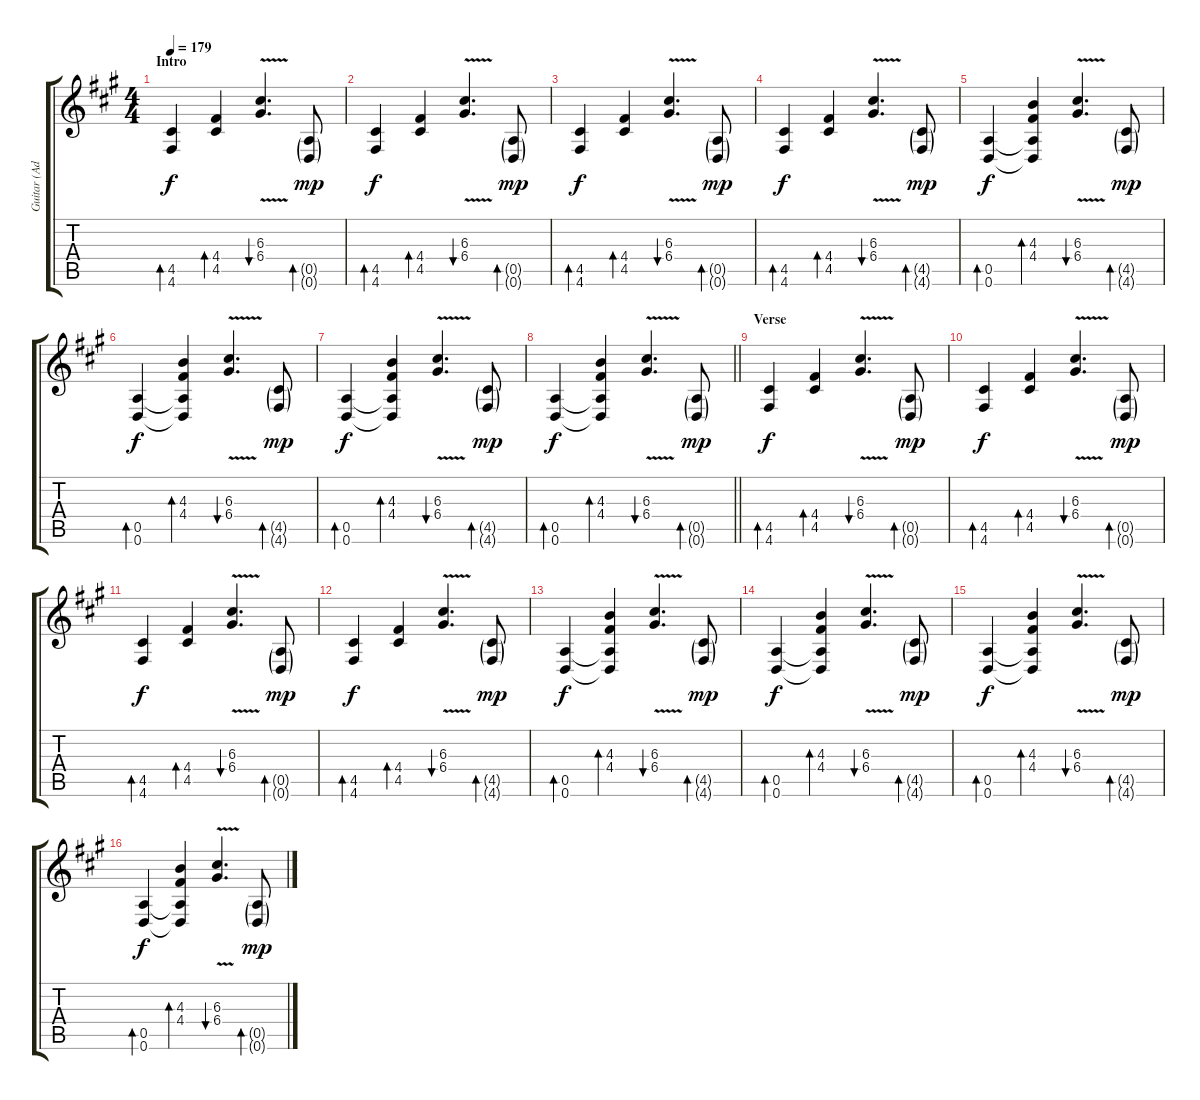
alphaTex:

\track ("Guitar (Adam Gontier)" "Guitar (Ad") {instrument acousticguitarnylon}
\staff {score tabs}
\tuning (E4 B3 G3 D3 A2 D2) {hide}
\ts (4 4)
\section ("" "Intro")
\tempo 179
\clef g2
\ks f#minor
(4.5 4.6).4{bd 60 dy f instrument acousticguitarnylon} (4.4 4.5).4{bd 60} (6.3{v} 6.4{v}).4{d bu 60} (0.5{g} 0.6{g}).8{bd 60 dy mp} |
(4.5 4.6).4{bd 60 dy f} (4.4 4.5).4{bd 60} (6.3{v} 6.4{v}).4{d bu 60} (0.5{g} 0.6{g}).8{bd 60 dy mp} |
(4.5 4.6).4{bd 60 dy f} (4.4 4.5).4{bd 60} (6.3{v} 6.4{v}).4{d bu 60} (0.5{g} 0.6{g}).8{bd 60 dy mp} |
(4.5 4.6).4{bd 60 dy f} (4.4 4.5).4{bd 60} (6.3{v} 6.4{v}).4{d bu 60} (4.5{g} 4.6{g}).8{bd 60 dy mp} |
(0.5 0.6).4{bd 60 dy f} (4.3 4.4 0.5{t} 0.6{t}).4{bd 60} (6.3{v} 6.4{v}).4{d bu 60} (4.5{g} 4.6{g}).8{bd 60 dy mp} |
(0.5 0.6).4{bd 60 dy f} (4.3 4.4 0.5{t} 0.6{t}).4{bd 60} (6.3{v} 6.4{v}).4{d bu 60} (4.5{g} 4.6{g}).8{bd 60 dy mp} |
(0.5 0.6).4{bd 60 dy f} (4.3 4.4 0.5{t} 0.6{t}).4{bd 60} (6.3{v} 6.4{v}).4{d bu 60} (4.5{g} 4.6{g}).8{bd 60 dy mp} |
\barLineRight lightlight
(0.5 0.6).4{bd 60 dy f} (4.3 4.4 0.5{t} 0.6{t}).4{bd 60} (6.3{v} 6.4{v}).4{d bu 60} (0.5{g} 0.6{g}).8{bd 60 dy mp} |
\section ("" "Verse")
(4.5 4.6).4{bd 60 dy f} (4.4 4.5).4{bd 60} (6.3{v} 6.4{v}).4{d bu 60} (0.5{g} 0.6{g}).8{bd 60 dy mp} |
(4.5 4.6).4{bd 60 dy f} (4.4 4.5).4{bd 60} (6.3{v} 6.4{v}).4{d bu 60} (0.5{g} 0.6{g}).8{bd 60 dy mp} |
(4.5 4.6).4{bd 60 dy f} (4.4 4.5).4{bd 60} (6.3{v} 6.4{v}).4{d bu 60} (0.5{g} 0.6{g}).8{bd 60 dy mp} |
(4.5 4.6).4{bd 60 dy f} (4.4 4.5).4{bd 60} (6.3{v} 6.4{v}).4{d bu 60} (4.5{g} 4.6{g}).8{bd 60 dy mp} |
(0.5 0.6).4{bd 60 dy f} (4.3 4.4 0.5{t} 0.6{t}).4{bd 60} (6.3{v} 6.4{v}).4{d bu 60} (4.5{g} 4.6{g}).8{bd 60 dy mp} |
(0.5 0.6).4{bd 60 dy f} (4.3 4.4 0.5{t} 0.6{t}).4{bd 60} (6.3{v} 6.4{v}).4{d bu 60} (4.5{g} 4.6{g}).8{bd 60 dy mp} |
(0.5 0.6).4{bd 60 dy f} (4.3 4.4 0.5{t} 0.6{t}).4{bd 60} (6.3{v} 6.4{v}).4{d bu 60} (4.5{g} 4.6{g}).8{bd 60 dy mp} |
(0.5 0.6).4{bd 60 dy f} (4.3 4.4 0.5{t} 0.6{t}).4{bd 60} (6.3{v} 6.4{v}).4{d bu 60} (0.5{g} 0.6{g}).8{bd 60 dy mp}
